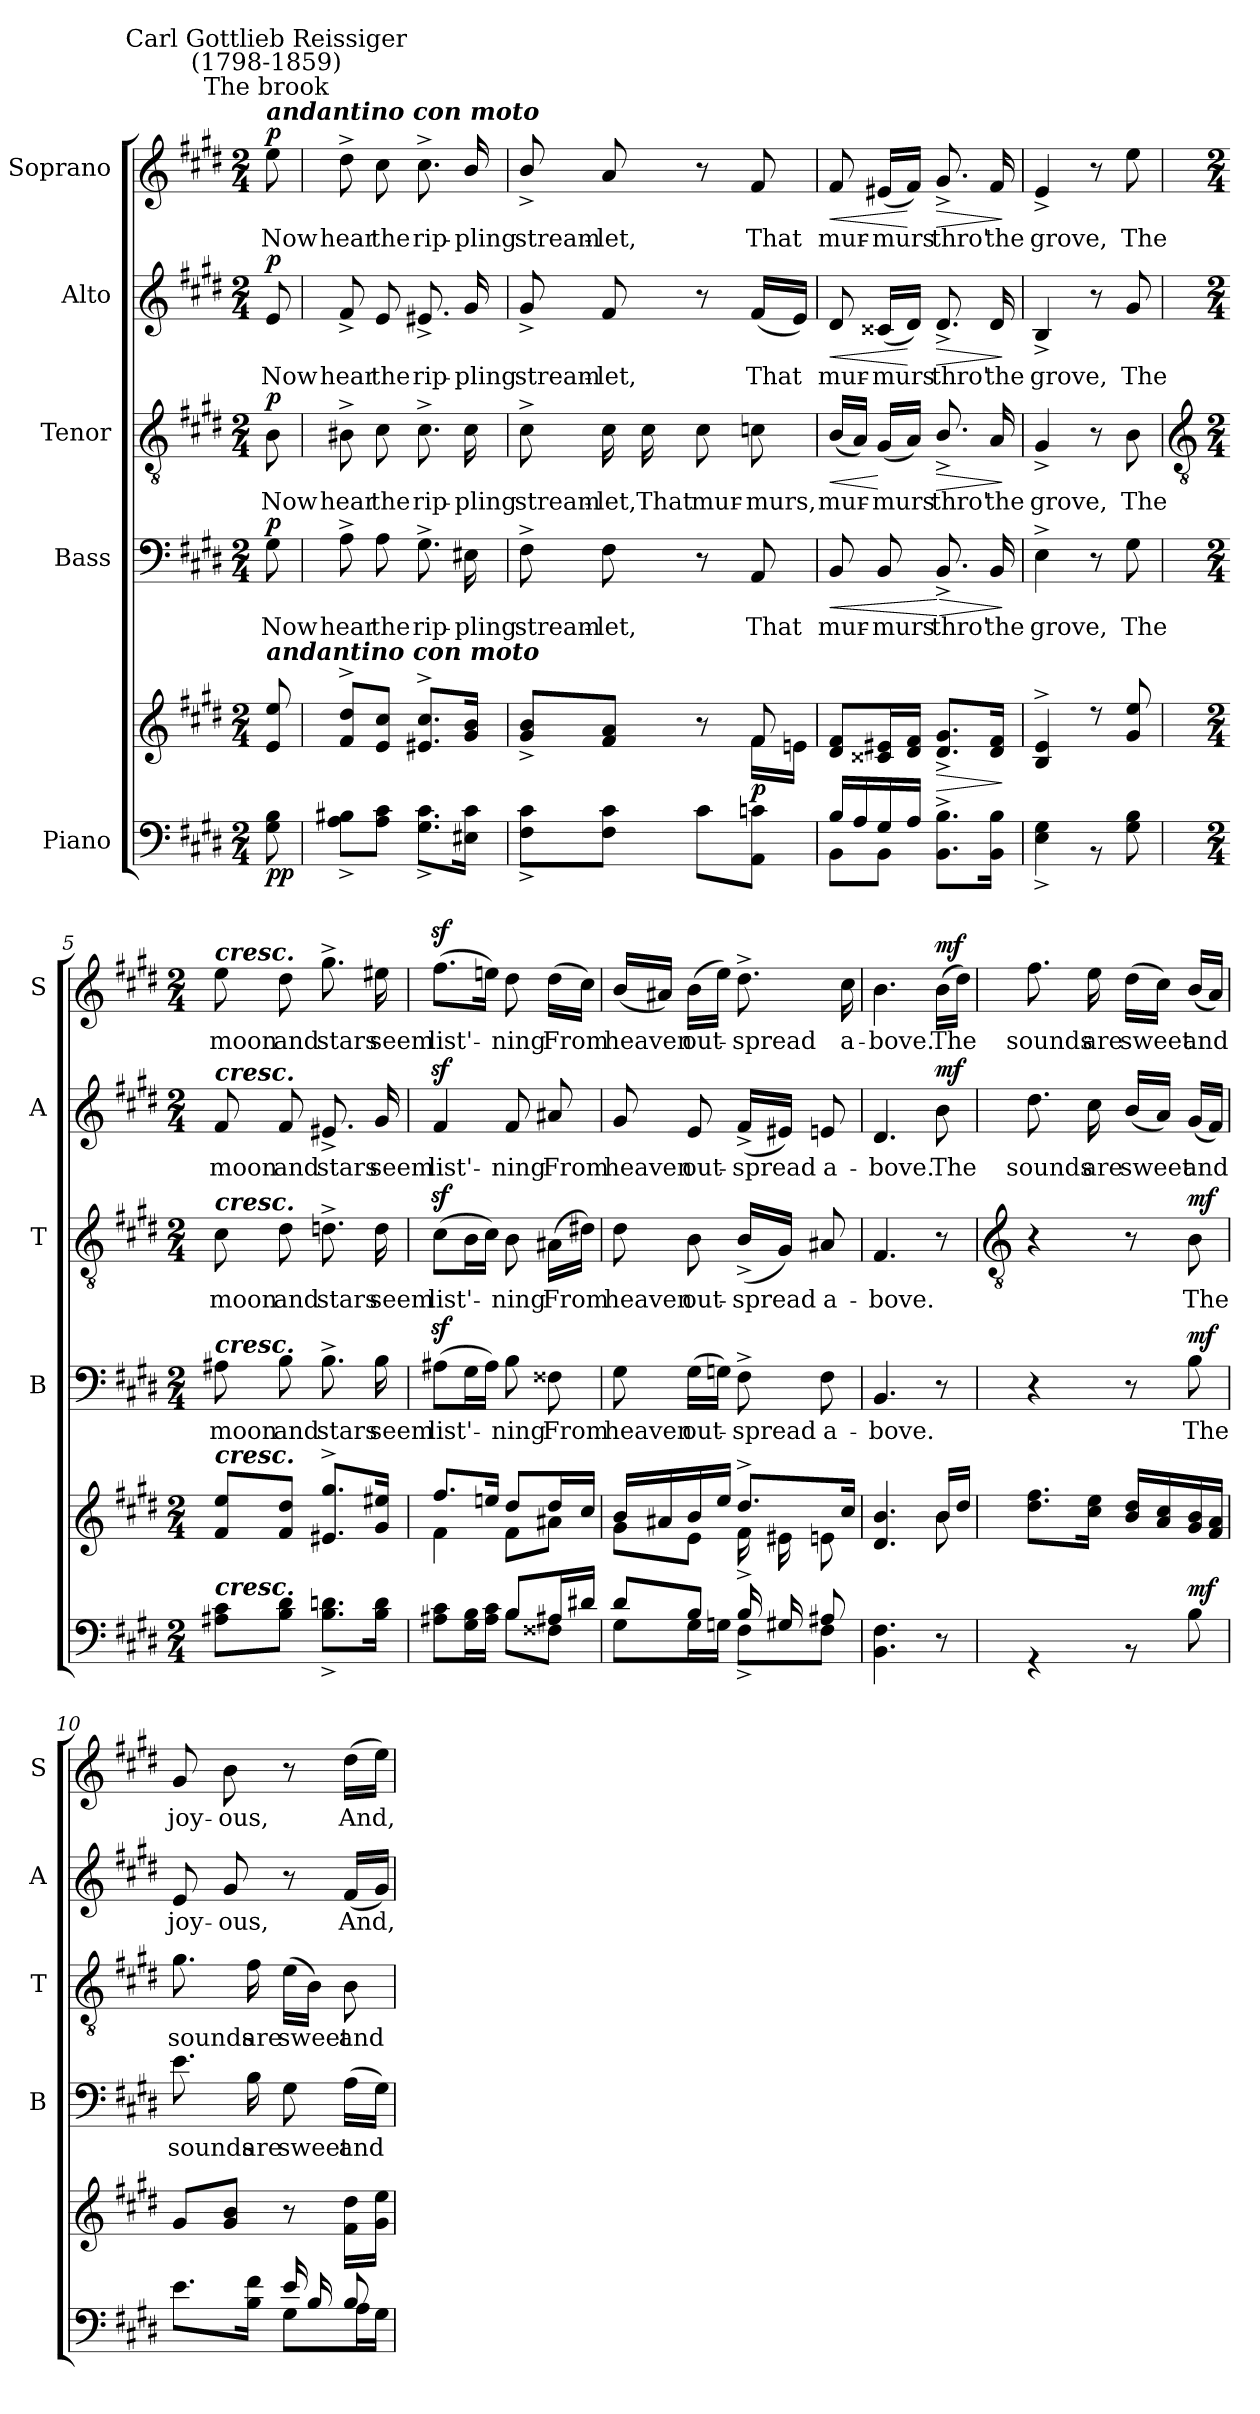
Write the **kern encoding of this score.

**kern	**kern	**dynam	**kern	**text	**dynam	**kern	**text	**dynam	**kern	**text	**dynam	**kern	**text	**dynam
*part5	*part5	*part5	*part4	*part4	*part4	*part3	*part3	*part3	*part2	*part2	*part2	*part1	*part1	*part1
*staff6	*staff5	*staff5/6	*staff4	*staff4	*staff4	*staff3	*staff3	*staff3	*staff2	*staff2	*staff2	*staff1	*staff1	*staff1
*I"Piano	*	*	*I"Bass	*	*	*I"Tenor	*	*	*I"Alto	*	*	*I"Soprano	*	*
*	*	*	*I'B	*	*	*I'T	*	*	*I'A	*	*	*I'S	*	*
*clefF4	*clefG2	*	*clefF4	*	*	*clefGv2	*	*	*clefG2	*	*	*clefG2	*	*
*k[f#c#g#d#]	*k[f#c#g#d#]	*	*k[f#c#g#d#]	*	*	*k[f#c#g#d#]	*	*	*k[f#c#g#d#]	*	*	*k[f#c#g#d#]	*	*
*E:	*E:	*	*E:	*	*	*E:	*	*	*E:	*	*	*E:	*	*
*M2/4	*M2/4	*	*M2/4	*	*	*M2/4	*	*	*M2/4	*	*	*M2/4	*	*
*MM48	*MM48	*	*MM48	*	*	*MM48	*	*	*MM48	*	*	*MM48	*	*
=	=	=	=	=	=	=	=	=	=	=	=	=	=	=
*^	*^	*	*	*	*	*	*	*	*	*	*	*	*	*
!	!	!	!	!	!	!	!	!	!	!	!	!	!	!LO:TX:a:Bi:t=andantino con moto	!	!
!	!	!	!	!	!	!	!	!	!	!	!	!	!	!LO:TX:a:cj:t=The brook	!	!
!	!	!	!	!	!	!	!	!	!	!	!	!	!	!LO:TX:a:cj:t=Carl Gottlieb Reissiger\n(1798-1859)	!	!
!	!	!LO:TX:a:Bi:t=andantino con moto	!	!	!	!	!	!	!	!	!	!	!	!	!	!
!	!	!	!	!LO:DY:b=2	!	!LO:LY:b	!	!	!LO:LY:b	!	!	!LO:LY:b	!	!	!LO:LY:b	!
!	!	!	!	!LO:DY:n=1:b	!	!	!LO:DY:b	!	!	!LO:DY:b	!	!	!LO:DY:b	!	!	!LO:DY:b
8ryy	8G#\ 8B\	8e/ 8ee/	8ryy	p p	8G#	Now	p	8B	Now	p	8e	Now	p	8ee	Now	p
=1	=1	=1	=1	=1	=1	=1	=1	=1	=1	=1	=1	=1	=1	=1	=1	=1
!LO:N:vis=1	!	!	!LO:N:vis=1	!	!	!LO:LY:b	!	!	!LO:LY:b	!	!	!LO:LY:b	!	!	!LO:LY:b	!
2ryy	8A\^ 8B#X\^L	8f#/^ 8dd#/^L	2ryy	.	8A^	hear	.	8B#X^	hear	.	8f#^	hear	.	8dd#^	hear	.
!	!	!	!	!	!	!LO:LY:b	!	!	!LO:LY:b	!	!	!LO:LY:b	!	!	!LO:LY:b	!
.	8A\ 8c#\J	8e/ 8cc#/J	.	.	8A	the	.	8c#	the	.	8e	the	.	8cc#	the	.
!	!	!	!	!	!	!LO:LY:b	!	!	!LO:LY:b	!	!	!LO:LY:b	!	!	!LO:LY:b	!
.	8.G#\^ 8.c#\^L	8.e#X/^ 8.cc#/^L	.	.	8.G#^	rip-	.	8.c#^	rip-	.	8.e#X^	rip-	.	8.cc#^	rip-	.
!	!	!	!	!	!	!LO:LY:b	!	!	!LO:LY:b	!	!	!LO:LY:b	!	!	!LO:LY:b	!
.	16E#X\ 16c#\J	16g#/ 16b/J	.	.	16E#X	-pling	.	16c#	-pling	.	16g#	-pling	.	16b/	-pling	.
=2	=2	=2	=2	=2	=2	=2	=2	=2	=2	=2	=2	=2	=2	=2	=2	=2
!LO:N:vis=1	!	!	!	!	!	!LO:LY:b	!	!	!LO:LY:b	!	!	!LO:LY:b	!	!	!LO:LY:b	!
2ryy	8F#\^ 8c#\^L	8g#/^ 8b/^L	4.ryy	.	8F#^	stream-	.	8c#^	stream-	.	8g#^	stream-	.	8b^/	stream-	.
!	!	!	!	!	!	!LO:LY:b	!	!	!LO:LY:b	!	!	!LO:LY:b	!	!	!LO:LY:b	!
.	8F#\ 8c#\J	8f#/ 8a/J	.	.	8F#	-let,	.	16c#	-let,	.	8f#	-let,	.	8a	-let,	.
!	!	!	!	!	!	!	!	!	!LO:LY:b	!	!	!	!	!	!	!
.	.	.	.	.	.	.	.	16c#	That	.	.	.	.	.	.	.
!	!	!	!	!	!	!	!	!	!LO:LY:b	!	!	!	!	!	!	!
.	8c#\L	8r	.	.	8r	.	.	8c#	mur-	.	8r	.	.	8r	.	.
!	!	!	!	!LO:DY:b	!	!LO:LY:b	!	!	!LO:LY:b	!	!	!LO:LY:b	!	!	!LO:LY:b	!
.	8AA\ 8cn\J	8f#/	16f#\LL	p	8AA	That	.	8cn	-murs,	.	(<16f#LL	That	.	8f#	That	.
.	.	.	16en\JJ	.	.	.	.	.	.	.	16eJJ)	.	.	.	.	.
=3	=3	=3	=3	=3	=3	=3	=3	=3	=3	=3	=3	=3	=3	=3	=3	=3
!	!	!	!	!LO:HP:b	!	!LO:LY:b	!LO:HP:b	!	!LO:LY:b	!LO:HP:b	!	!LO:LY:b	!LO:HP:b	!	!LO:LY:b	!LO:HP:b
!	!	!	!	!LO:DY:n=1:b=2	!	!	!	!	!	!	!	!	!	!	!	!
16B/LL	8BB\L	8d#/ 8f#/L	2ryy	< p	8BB	mur-	<	(<16BLL	mur-	<	8d#	mur-	<	8f#	mur-	<
16A/	.	.	.	.	.	.	.	16AJJ)	.	.	.	.	.	.	.	.
!	!	!	!	!	!	!LO:LY:b	!	!	!LO:LY:b	!	!	!LO:LY:b	!	!	!LO:LY:b	!
16G#/	8BB\J	16c##X/ 16e#X/L	.	.	8BB	-murs	.	(<16G#LL	murs	[	(<16c##XLL	-murs	.	(<16e#XLL	-murs	.
16A/JJ	.	16d#/ 16f#/JJ	.	[	.	.	.	16A/JJ)	.	.	16d#JJ)	.	[	16f#JJ)	.	[
!	!	!	!	!LO:HP:b	!	!LO:LY:b	!LO:HP:n=1:b	!	!LO:LY:b	!LO:HP:b	!	!LO:LY:b	!LO:HP:b	!	!LO:LY:b	!LO:HP:b
4ryy	8.BB\^ 8.B\^L	8.d#/^ 8.g#/^L	.	>	8.BB^	thro'	[ >	8.B^/	thro'	>	8.d#^	thro'	>	8.g#^	thro'	>
!	!	!	!	!	!	!LO:LY:b	!	!	!LO:LY:b	!	!	!LO:LY:b	!	!	!LO:LY:b	!
.	16BB\ 16B\J	16d#/ 16f#/J	.	.	16BB	the	.	16A	the	.	16d#	the	.	16f#	the	.
*v	*v	*	*	*	*	*	*	*	*	*	*	*	*	*	*	*
*	*v	*v	*	*	*	*	*	*	*	*	*	*	*	*	*
.	.	]	.	.	]	.	.	]	.	.	]	.	.	]
=4	=4	=4	=4	=4	=4	=4	=4	=4	=4	=4	=4	=4	=4	=4
*	*^	*	*	*	*	*	*	*	*	*	*	*	*	*
!LO:N:vis=1	!	!LO:N:vis=1	!	!	!LO:LY:b	!	!	!LO:LY:b	!	!	!LO:LY:b	!	!	!LO:LY:b	!
*^	*	*	*	*	*	*	*	*	*	*	*	*	*	*	*
2ryy	4E\^ 4G#\^	4B/^ 4e/^	2ryy	.	4E^	grove,	.	4G#^	grove,	.	4B^	grove,	.	4e^	grove,	.
.	8r	8r	.	.	8r	.	.	8r	.	.	8r	.	.	8r	.	.
!	!	!	!	!	!	!LO:LY:b	!	!	!LO:LY:b	!	!	!LO:LY:b	!	!	!LO:LY:b	!
.	8G#\ 8B\	8g#/ 8ee/	.	.	8G#	The	.	8B	The	.	8g#	The	.	8ee	The	.
!!LO:LB:g=z
=5	=5	=5	=5	=5	=5	=5	=5	=5	=5	=5	=5	=5	=5	=5	=5	=5
*	*	*	*	*	*	*	*	*clefGv2	*	*	*	*	*	*	*	*
*M2/4	*	*M2/4	*	*	*M2/4	*	*	*M2/4	*	*	*M2/4	*	*	*M2/4	*	*
!	!	!	!	!	!	!	!	!	!	!	!	!	!	!LO:TX:a:Bi:t=cresc.	!	!
!	!	!	!	!	!	!	!	!	!	!	!LO:TX:a:Bi:t=cresc.	!	!	!	!	!
!	!	!	!	!	!	!	!	!LO:TX:a:Bi:t=cresc.	!	!	!	!	!	!	!	!
!	!	!	!	!	!LO:TX:a:Bi:t=cresc.	!	!	!	!	!	!	!	!	!	!	!
!	!	!LO:TX:a:Bi:t=cresc.	!	!	!	!	!	!	!	!	!	!	!	!	!	!
!LO:TX:a:Bi:t=cresc.	!	!	!	!	!	!	!	!	!	!	!	!	!	!	!	!
!LO:N:vis=1	!	!	!LO:N:vis=1	!	!	!LO:LY:b	!	!	!LO:LY:b	!	!	!LO:LY:b	!	!	!LO:LY:b	!
2ryy	8A#X\ 8c#\L	8f#/ 8ee/L	2ryy	.	8A#X	moon	.	8c#	moon	.	8f#	moon	.	8ee	moon	.
!	!	!	!	!	!	!LO:LY:b	!	!	!LO:LY:b	!	!	!LO:LY:b	!	!	!LO:LY:b	!
.	8B\ 8d#\J	8f#/ 8dd#/J	.	.	8B	and	.	8d#	and	.	8f#	and	.	8dd#	and	.
!	!	!	!	!	!	!LO:LY:b	!	!	!LO:LY:b	!	!	!LO:LY:b	!	!	!LO:LY:b	!
.	8.B\^ 8.dn\^L	8.e#X/^ 8.gg#/^L	.	.	8.B^	stars	.	8.dn^	stars	.	8.e#X^	stars	.	8.gg#^	stars	.
!	!	!	!	!	!	!LO:LY:b	!	!	!LO:LY:b	!	!	!LO:LY:b	!	!	!LO:LY:b	!
.	16B\ 16d\J	16g#/ 16ee#X/J	.	.	16B	seem	.	16d	seem	.	16g#	seem	.	16ee#X	seem	.
=6	=6	=6	=6	=6	=6	=6	=6	=6	=6	=6	=6	=6	=6	=6	=6	=6
!	!	!	!	!LO:DY:a=2	!	!LO:LY:b	!	!	!LO:LY:b	!	!	!LO:LY:b	!	!	!LO:LY:b	!
!	!	!	!	!LO:DY:n=1:a	!	!	!	!	!	!	!	!	!	!	!	!
!	!	!	!	!LO:DY:n=2:a	!	!	!	!	!	!	!	!	!	!	!	!
4ryy	8A#X\ 8c#\L	8.ff#/L	4f#\	sf sf sf	(>8A#Xz<L	list'-	.	(>8c#z<L	list'-	.	4f#z<	list'-	.	(>8.ff#z<L	list'-	.
.	16G#\ 16B\L	.	.	.	16G#L	.	.	16BL	.	.	.	.	.	.	.	.
.	16A#\ 16c#\JJ	16een/J	.	.	16A#JJ)	.	.	16c#JJ)	.	.	.	.	.	16eenJ)	.	.
!	!	!	!	!	!	!LO:LY:b	!	!	!LO:LY:b	!	!	!LO:LY:b	!	!	!LO:LY:b	!
8B/L	8B\L	8dd#/L	8f#\L	.	8B	ning	.	8B	ning	.	8f#	-ning	.	8dd#	ning	.
!	!	!	!	!	!	!LO:LY:b	!	!	!LO:LY:b	!	!	!LO:LY:b	!	!	!LO:LY:b	!
16A#X/L	8F##X\J	16dd#/L	8a#X\J	.	8F##X	From	.	(>16A#XLL	From	.	8a#X	From	.	(>16dd#LL	From	.
16d#X/JJ	.	16cc#/JJ	.	.	.	.	.	16d#XJJ)	.	.	.	.	.	16cc#JJ)	.	.
=7	=7	=7	=7	=7	=7	=7	=7	=7	=7	=7	=7	=7	=7	=7	=7	=7
!	!	!	!	!	!	!LO:LY:b	!	!	!LO:LY:b	!	!	!LO:LY:b	!	!	!LO:LY:b	!
8d#/L	8G#\L	16b/LL	8g#\L	.	8G#	heaven	.	8d#	heaven	.	8g#	heaven	.	(<16bLL	heaven	.
.	.	16a#X/	.	.	.	.	.	.	.	.	.	.	.	16a#XJJ)	.	.
!	!	!	!	!	!	!LO:LY:b	!	!	!LO:LY:b	!	!	!LO:LY:b	!	!	!LO:LY:b	!
8B/J	16G#\L	16b/	8e\J	.	(>16G#LL	out-	.	8B	out-	.	8e	out-	.	(>16bLL	out-	.
.	16Gn\JJ	16ee/JJ	.	.	16GnJJ)	.	.	.	.	.	.	.	.	16eeJJ)	.	.
!	!	!	!	!	!	!LO:LY:b	!	!	!LO:LY:b	!	!	!LO:LY:b	!	!	!LO:LY:b	!
16B/LL	8F#^\L	8.dd#^/L	16f#^\LL	.	8F#^	spread	.	(<16B^LL	-spread	.	(<16f#^LL	-spread	.	8.dd#^	spread	.
16G#/	.	.	16e#X\	.	.	.	.	16G#JJ)	.	.	16e#XJJ)	.	.	.	.	.
!	!	!	!	!	!	!LO:LY:b	!	!	!LO:LY:b	!	!	!LO:LY:b	!	!	!	!
8A#X/J	8F#\J	.	8en\J	.	8F#	a-	.	8A#X	a-	.	8en	a-	.	.	.	.
!	!	!	!	!	!	!	!	!	!	!	!	!	!	!	!LO:LY:b	!
.	.	16cc#/J	.	.	.	.	.	.	.	.	.	.	.	16cc#	a-	.
*v	*v	*	*	*	*	*	*	*	*	*	*	*	*	*	*	*
=8	=8	=8	=8	=8	=8	=8	=8	=8	=8	=8	=8	=8	=8	=8	=8
!	!	!	!	!	!LO:LY:b	!	!	!LO:LY:b	!	!	!LO:LY:b	!	!	!LO:LY:b	!
4.BB\ 4.F#\	4.d#/ 4.b/	4.ryy	.	4.BB	-bove.	.	4.F#	-bove.	.	4.d#	-bove.	.	4.b	-bove.	.
!	!	!	!LO:DY:b	!	!	!	!	!	!	!	!LO:LY:b	!	!	!LO:LY:b	!
!	!	!	!LO:DY:n=1:b	!	!	!	!	!	!	!	!	!LO:DY:b	!	!	!LO:DY:b
8r	16b/LL	8b\	mf mf	8r	.	.	8r	.	.	8b	The	mf	(>16bLL	The	mf
.	16dd#/JJ	.	.	.	.	.	.	.	.	.	.	.	16dd#JJ)	.	.
*	*v	*v	*	*	*	*	*	*	*	*	*	*	*	*	*
!!LO:LB:g=z
=9	=9	=9	=9	=9	=9	=9	=9	=9	=9	=9	=9	=9	=9	=9
*	*	*	*	*	*	*clefGv2	*	*	*	*	*	*	*	*
!LO:N:vis=1	!	!	!	!	!	!	!	!	!	!LO:LY:b	!	!	!LO:LY:b	!
*^	*	*	*	*	*	*	*	*	*	*	*	*	*	*
2ryy	4r	8.dd# 8.ff#L	.	4r	.	.	4r	.	.	8.dd#	sounds	.	8.ff#	sounds	.
!	!	!	!	!	!	!	!	!	!	!	!LO:LY:b	!	!	!LO:LY:b	!
.	.	16cc# 16eeJ	.	.	.	.	.	.	.	16cc#	are	.	16ee	are	.
!	!	!	!	!	!	!	!	!	!	!	!LO:LY:b	!	!	!LO:LY:b	!
.	8r	16b 16dd#LL	.	8r	.	.	8r	.	.	(<16bLL	sweet	.	(>16dd#LL	sweet	.
.	.	16a 16cc#	.	.	.	.	.	.	.	16aJJ)	.	.	16cc#JJ)	.	.
!	!	!	!LO:DY:a=2	!	!LO:LY:b	!LO:DY:b	!	!LO:LY:b	!LO:DY:b	!	!LO:LY:b	!	!	!LO:LY:b	!
.	8B\	16g# 16b	mf	8B	The	mf	8B	The	mf	(<16g#LL	and	.	(<16bLL	and	.
.	.	16f# 16aJJ	.	.	.	.	.	.	.	16f#JJ)	.	.	16aJJ)	.	.
=10	=10	=10	=10	=10	=10	=10	=10	=10	=10	=10	=10	=10	=10	=10	=10
!	!	!	!	!	!LO:LY:b	!	!	!LO:LY:b	!	!	!LO:LY:b	!	!	!LO:LY:b	!
4ryy	8.e\L	8g#L	.	8.e	sounds	.	8.g#	sounds	.	8e	joy-	.	8g#	joy-	.
!	!	!	!	!	!	!	!	!	!	!	!LO:LY:b	!	!	!LO:LY:b	!
.	.	8g# 8bJ	.	.	.	.	.	.	.	8g#	-ous,	.	8b	-ous,	.
!	!	!	!	!	!LO:LY:b	!	!	!LO:LY:b	!	!	!	!	!	!	!
.	16B\ 16f#\J	.	.	16B	are	.	16f#	are	.	.	.	.	.	.	.
!	!	!	!	!	!LO:LY:b	!	!	!LO:LY:b	!	!	!	!	!	!	!
16e/LL	8G#\L	8r	.	8G#	sweet	.	(>16eLL	sweet	.	8r	.	.	8r	.	.
16B/	.	.	.	.	.	.	16BJJ)	.	.	.	.	.	.	.	.
!	!	!	!	!	!LO:LY:b	!	!	!LO:LY:b	!	!	!LO:LY:b	!	!	!LO:LY:b	!
8B/J	16A\L	16f# 16dd#LL	.	(>16ALL	and	.	8B	and	.	(<16f#LL	And,	.	(>16dd#LL	And,	.
.	16G#\JJ	16g# 16eeJJ	.	16G#JJ)	.	.	.	.	.	16g#JJ)	.	.	16eeJJ)	.	.
*v	*v	*	*	*	*	*	*	*	*	*	*	*	*	*	*
=	=	=	=	=	=	=	=	=	=	=	=	=	=	=
*-	*-	*-	*-	*-	*-	*-	*-	*-	*-	*-	*-	*-	*-	*-
